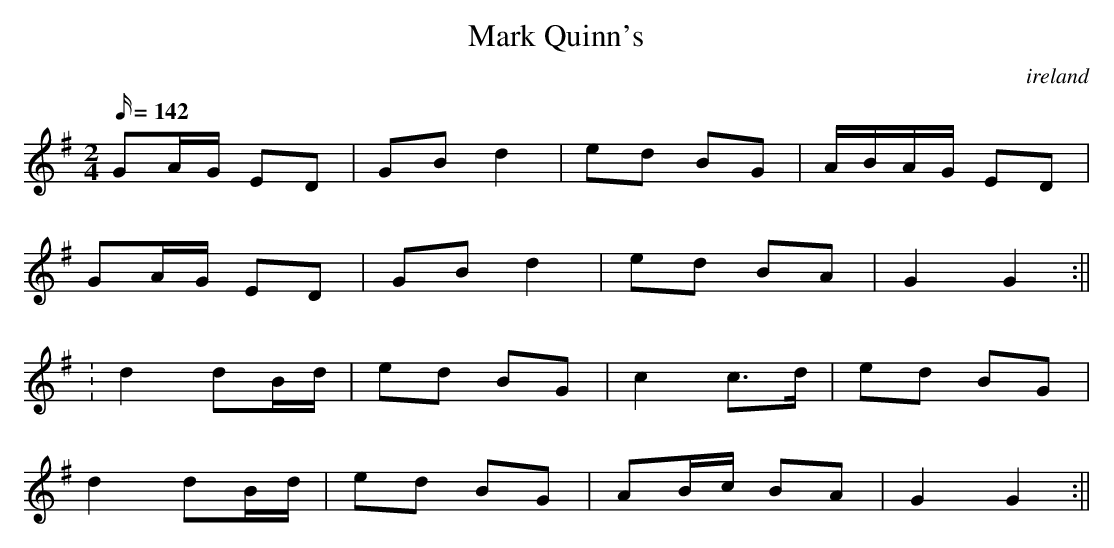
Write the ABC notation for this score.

X:1
T:Mark Quinn's
O:ireland
M:2/4
L:1/16
Q:142
K:G
G2AG E2D2 | G2B2 d4 | e2d2 B2G2 | ABAG E2D2 |
G2AG E2D2 | G2B2 d4 | e2d2 B2A2 | G4 G4 :||
: d4 d2Bd | e2d2 B2G2 | c4 c3d | e2d2 B2G2 |
d4 d2Bd | e2d2 B2G2 | A2Bc B2A2 | G4 G4 :||
